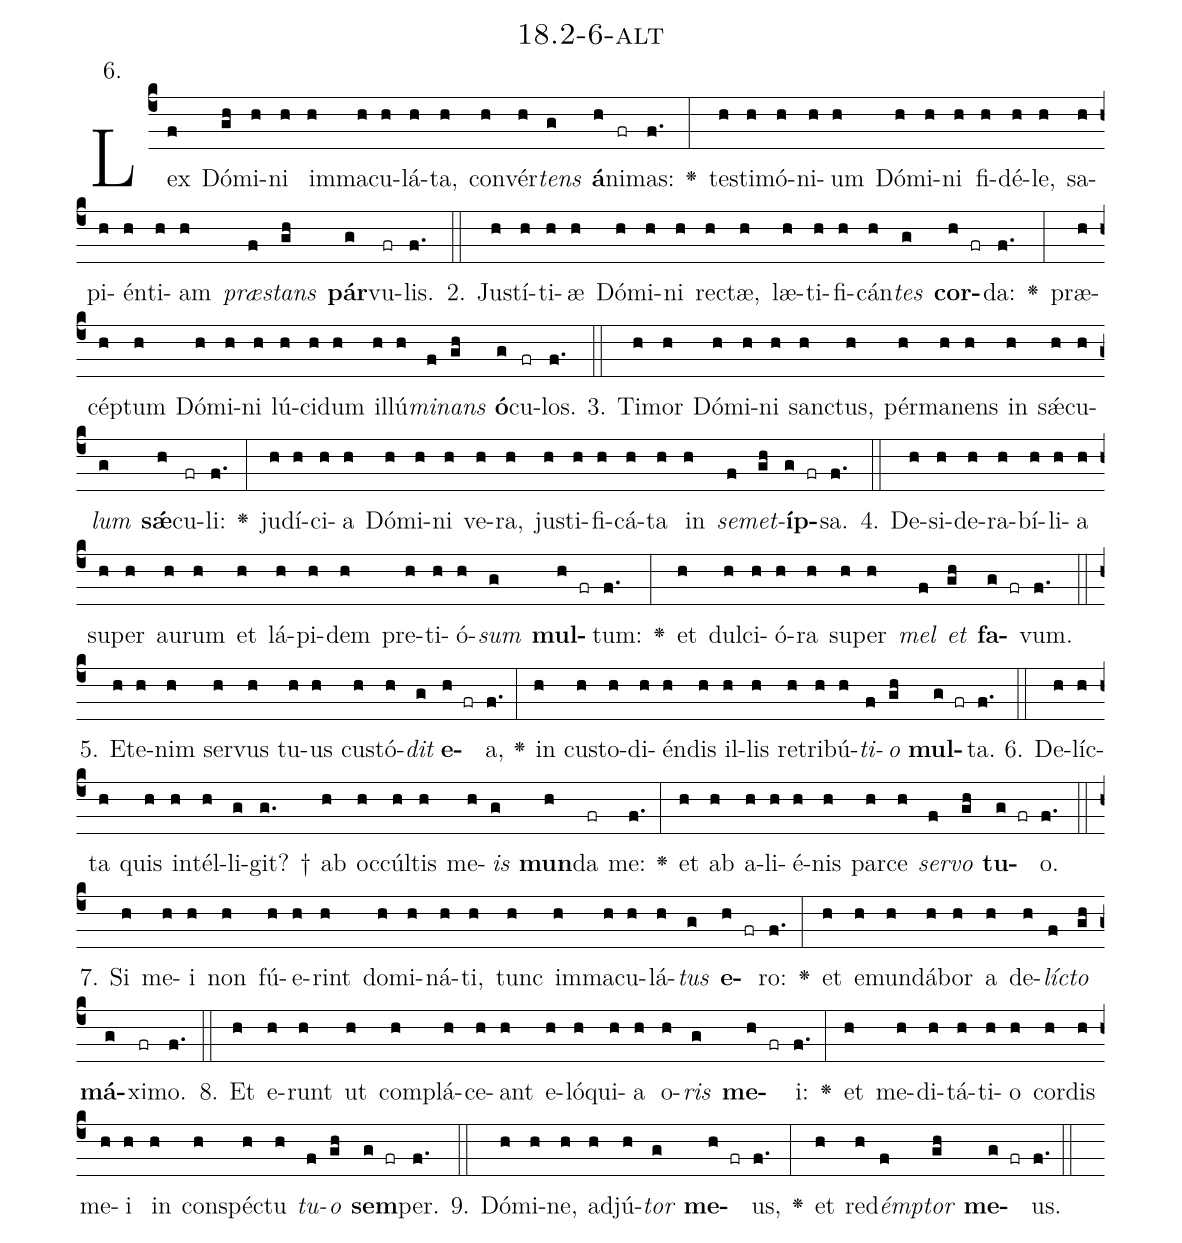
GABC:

name: 18.2-6-alt;
annotation: 6.;
%%
(c4)Lex(f) Dó(gh)mi(h)ni(h) im(h)ma(h)cu(h)lá(h)ta,(h) con(h)vér(h)<i>tens</i>(g) <b>á</b>(h)ni(fr)mas:(f.) <v>\greheightstar</v>(:) tes(h)ti(h)mó(h)ni(h)um(h) Dó(h)mi(h)ni(h) fi(h)dé(h)le,(h) sa(h)pi(h)én(h)ti(h)am(h) <i>præ</i>(f)<i>stans</i>(gh) <b>pár</b>(g)vu(fr)lis.(f.) (::)
2. Jus(h)tí(h)ti(h)æ(h) Dó(h)mi(h)ni(h) rec(h)tæ,(h) læ(h)ti(h)fi(h)cán(h)<i>tes</i>(g) <b>cor</b>(h fr)da:(f.) <v>\greheightstar</v>(:) præ(h)cép(h)tum(h) Dó(h)mi(h)ni(h) lú(h)ci(h)dum(h) il(h)lú(h)<i>mi</i>(f)<i>nans</i>(gh) <b>ó</b>(g)cu(fr)los.(f.) (::)
3. Ti(h)mor(h) Dó(h)mi(h)ni(h) sanc(h)tus,(h) pér(h)ma(h)nens(h) in(h) sǽ(h)cu(h)<i>lum</i>(g) <b>sǽ</b>(h)cu(fr)li:(f.) <v>\greheightstar</v>(:) ju(h)dí(h)ci(h)a(h) Dó(h)mi(h)ni(h) ve(h)ra,(h) jus(h)ti(h)fi(h)cá(h)ta(h) in(h) <i>se</i>(f)<i>met</i>(gh)<b>íp</b>(g fr)sa.(f.) (::)
4. De(h)si(h)de(h)ra(h)bí(h)li(h)a(h) su(h)per(h) au(h)rum(h) et(h) lá(h)pi(h)dem(h) pre(h)ti(h)ó(h)<i>sum</i>(g) <b>mul</b>(h fr)tum:(f.) <v>\greheightstar</v>(:) et(h) dul(h)ci(h)ó(h)ra(h) su(h)per(h) <i>mel</i>(f) <i>et</i>(gh) <b>fa</b>(g fr)vum.(f.) (::)
5. Et(h)e(h)nim(h) ser(h)vus(h) tu(h)us(h) cus(h)tó(h)<i>dit</i>(g) <b>e</b>(h fr)a,(f.) <v>\greheightstar</v>(:) in(h) cus(h)to(h)di(h)én(h)dis(h) il(h)lis(h) re(h)tri(h)bú(h)<i>ti</i>(f)<i>o</i>(gh) <b>mul</b>(g fr)ta.(f.) (::)
6. De(h)líc(h)ta(h) quis(h) in(h)tél(h)li(g)git? †(g.) ab(h) oc(h)cúl(h)tis(h) me(h)<i>is</i>(g) <b>mun</b>(h)da(fr) me:(f.) <v>\greheightstar</v>(:) et(h) ab(h) a(h)li(h)é(h)nis(h) par(h)ce(h) <i>ser</i>(f)<i>vo</i>(gh) <b>tu</b>(g fr)o.(f.) (::)
7. Si(h) me(h)i(h) non(h) fú(h)e(h)rint(h) do(h)mi(h)ná(h)ti,(h) tunc(h) im(h)ma(h)cu(h)lá(h)<i>tus</i>(g) <b>e</b>(h fr)ro:(f.) <v>\greheightstar</v>(:) et(h) e(h)mun(h)dá(h)bor(h) a(h) de(h)<i>líc</i>(f)<i>to</i>(gh) <b>má</b>(g)xi(fr)mo.(f.) (::)
8. Et(h) e(h)runt(h) ut(h) com(h)plá(h)ce(h)ant(h) e(h)ló(h)qui(h)a(h) o(h)<i>ris</i>(g) <b>me</b>(h fr)i:(f.) <v>\greheightstar</v>(:) et(h) me(h)di(h)tá(h)ti(h)o(h) cor(h)dis(h) me(h)i(h) in(h) con(h)spéc(h)tu(h) <i>tu</i>(f)<i>o</i>(gh) <b>sem</b>(g fr)per.(f.) (::)
9. Dó(h)mi(h)ne,(h) ad(h)jú(h)<i>tor</i>(g) <b>me</b>(h fr)us,(f.) <v>\greheightstar</v>(:) et(h) red(h)<i>émp</i>(f)<i>tor</i>(gh) <b>me</b>(g fr)us.(f.) (::)
